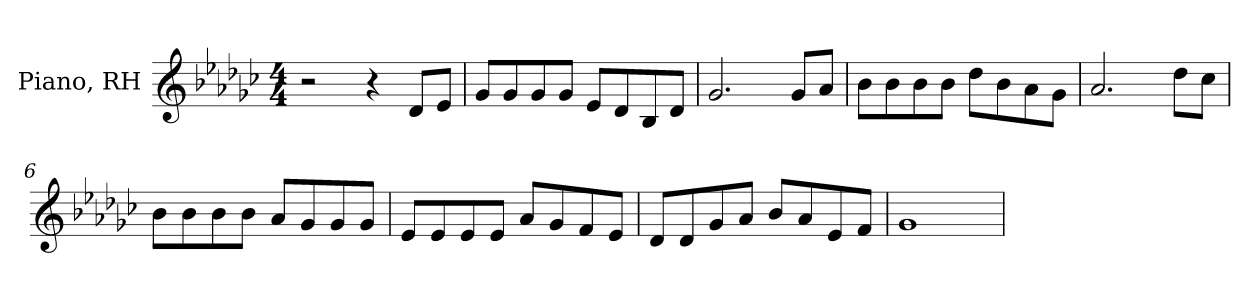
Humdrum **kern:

**kern
*part1
*staff1
*I"Piano, RH
*I'Pno.
*clefG2
*k[b-e-a-d-g-c-]
*M4/4
*MM100
=1
2r
4r
8d-/L
8e-/J
=2
8g-/L
8g-/
8g-/
8g-/J
8e-/L
8d-/
8B-/
8d-/J
=3
2.g-/
8g-/L
8a-/J
=4
8b-\L
8b-\
8b-\
8b-\J
8dd-\L
8b-\
8a-\
8g-\J
=5
2.a-/
8dd-\L
8cc-\J
=6
8b-\L
8b-\
8b-\
8b-\J
8a-/L
8g-/
8g-/
8g-/J
!!LO:LB:g=z
=7
8e-/L
8e-/
8e-/
8e-/J
8a-/L
8g-/
8f/
8e-/J
=8
8d-/L
8d-/
8g-/
8a-/J
8b-/L
8a-/
8e-/
8f/J
=9
1g-
=
*-
